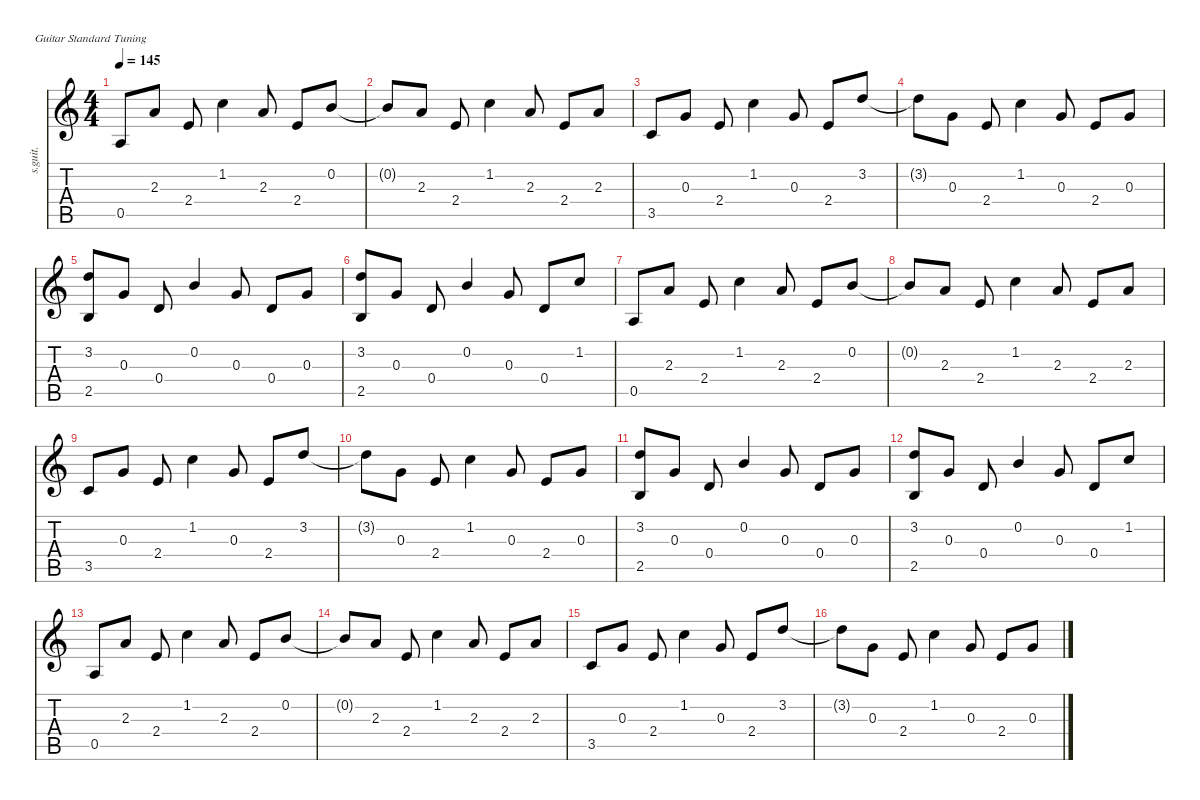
\defaultSystemsLayout 4
\hideDynamics
\bracketExtendMode nobrackets
\otherSystemsTrackNameOrientation horizontal
\track ("Steel Guitar" "s.guit.") {instrument acousticguitarsteel}
\staff {score tabs}
\tuning (E4 B3 G3 D3 A2 E2)
\ts (4 4)
\tempo 145
\clef g2
\ks c
0.5.8{dy mf instrument acousticguitarsteel beam Up} 2.3.8{dy mp beam Up} 2.4.8{beam Up} 1.2.4{dy mf beam Down} 2.3.8{dy mp beam Up} 2.4.8{beam Up} 0.2.8{dy mf beam Up} |
0.2{t}.8{beam Up} 2.3.8{dy mp beam Up} 2.4.8{beam Up} 1.2.4{dy mf beam Down} 2.3.8{dy mp beam Up} 2.4.8{beam Up} 2.3.8{beam Up} |
3.5.8{dy mf beam Up} 0.3.8{dy mp beam Up} 2.4.8{beam Up} 1.2.4{dy mf beam Down} 0.3.8{dy mp beam Up} 2.4.8{beam Up} 3.2.8{dy mf beam Up} |
3.2{t}.8{beam Down} 0.3.8{dy mp beam Down} 2.4.8{beam Up} 1.2.4{dy mf beam Down} 0.3.8{dy mp beam Up} 2.4.8{beam Up} 0.3.8{beam Up} |
(3.2 2.5).8{dy mf beam Up} 0.3.8{dy mp beam Up} 0.4.8{beam Up} 0.2.4{dy mf beam Up} 0.3.8{dy mp beam Up} 0.4.8{beam Up} 0.3.8{beam Up} |
(3.2 2.5).8{dy mf beam Up} 0.3.8{dy mp beam Up} 0.4.8{beam Up} 0.2.4{dy mf beam Up} 0.3.8{dy mp beam Up} 0.4.8{beam Up} 1.2.8{dy mf beam Up} |
0.5.8{beam Up} 2.3.8{dy mp beam Up} 2.4.8{beam Up} 1.2.4{dy mf beam Down} 2.3.8{dy mp beam Up} 2.4.8{beam Up} 0.2.8{dy mf beam Up} |
0.2{t}.8{beam Up} 2.3.8{dy mp beam Up} 2.4.8{beam Up} 1.2.4{dy mf beam Down} 2.3.8{dy mp beam Up} 2.4.8{beam Up} 2.3.8{beam Up} |
3.5.8{dy mf beam Up} 0.3.8{dy mp beam Up} 2.4.8{beam Up} 1.2.4{dy mf beam Down} 0.3.8{dy mp beam Up} 2.4.8{beam Up} 3.2.8{dy mf beam Up} |
3.2{t}.8{beam Down} 0.3.8{dy mp beam Down} 2.4.8{beam Up} 1.2.4{dy mf beam Down} 0.3.8{dy mp beam Up} 2.4.8{beam Up} 0.3.8{beam Up} |
(3.2 2.5).8{dy mf beam Up} 0.3.8{dy mp beam Up} 0.4.8{beam Up} 0.2.4{dy mf beam Up} 0.3.8{dy mp beam Up} 0.4.8{beam Up} 0.3.8{beam Up} |
(3.2 2.5).8{dy mf beam Up} 0.3.8{dy mp beam Up} 0.4.8{beam Up} 0.2.4{dy mf beam Up} 0.3.8{dy mp beam Up} 0.4.8{beam Up} 1.2.8{dy mf beam Up} |
0.5.8{beam Up} 2.3.8{dy mp beam Up} 2.4.8{beam Up} 1.2.4{dy mf beam Down} 2.3.8{dy mp beam Up} 2.4.8{beam Up} 0.2.8{dy mf beam Up} |
0.2{t}.8{beam Up} 2.3.8{dy mp beam Up} 2.4.8{beam Up} 1.2.4{dy mf beam Down} 2.3.8{dy mp beam Up} 2.4.8{beam Up} 2.3.8{beam Up} |
3.5.8{dy mf beam Up} 0.3.8{dy mp beam Up} 2.4.8{beam Up} 1.2.4{dy mf beam Down} 0.3.8{dy mp beam Up} 2.4.8{beam Up} 3.2.8{dy mf beam Up} |
3.2{t}.8{beam Down} 0.3.8{dy mp beam Down} 2.4.8{beam Up} 1.2.4{dy mf beam Down} 0.3.8{dy mp beam Up} 2.4.8{beam Up} 0.3.8{beam Up}
